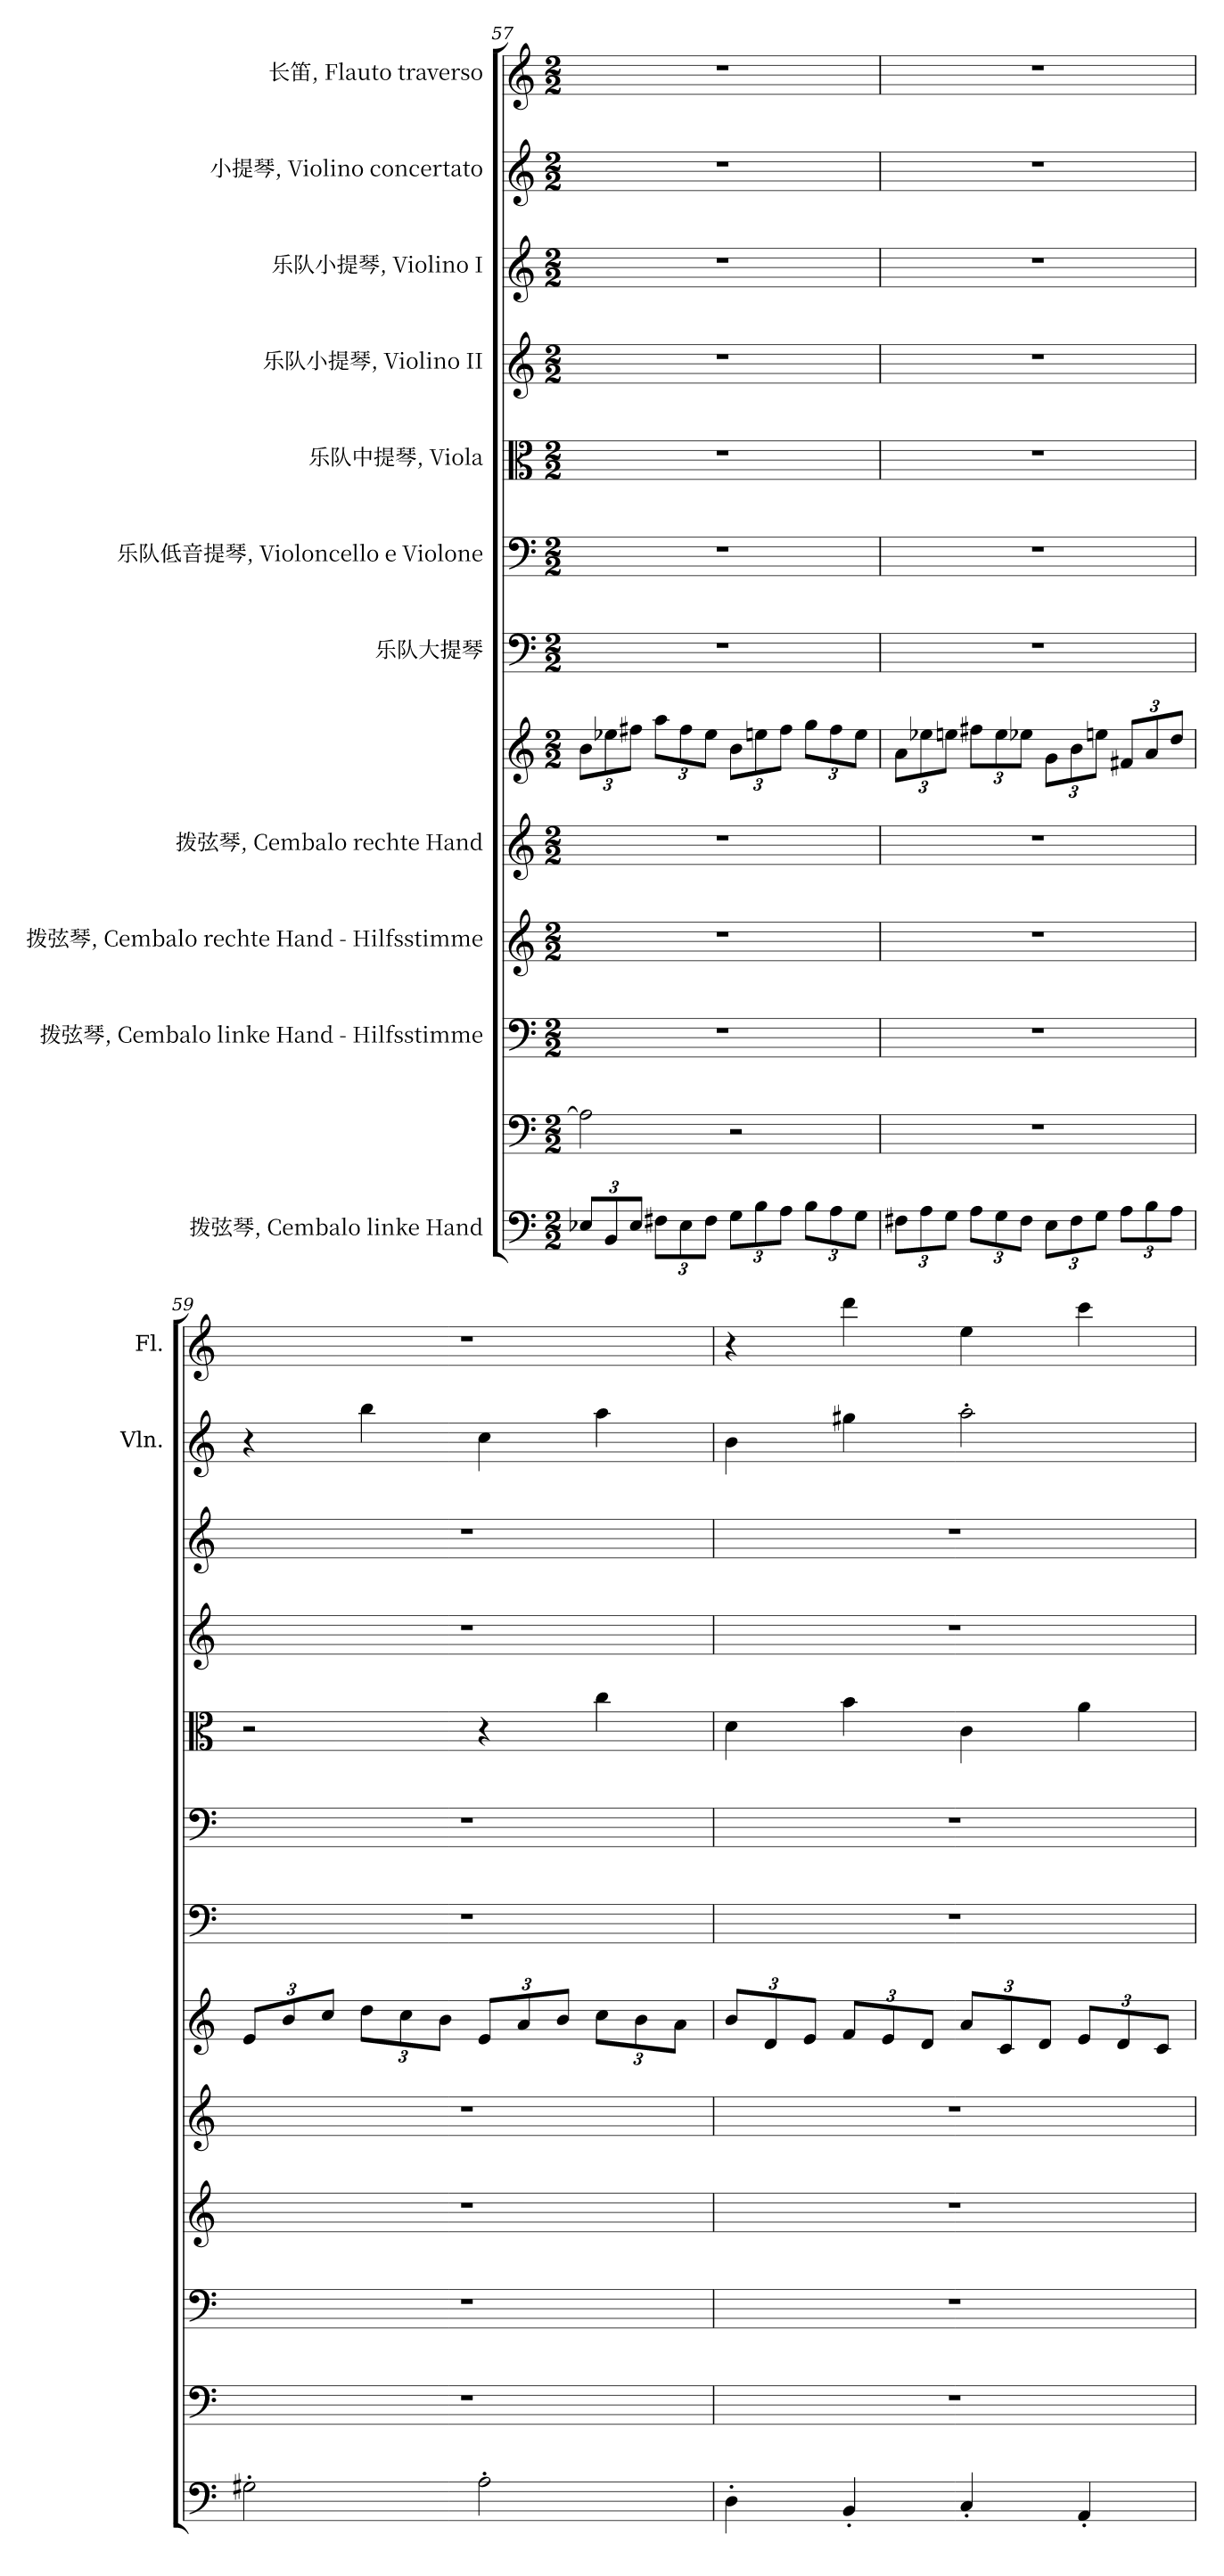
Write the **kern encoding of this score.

**kern	**kern	**kern	**kern	**kern	**kern	**kern	**kern	**kern	**kern	**kern	**kern	**kern
*part11	*part11	*part10	*part9	*part8	*part8	*part7	*part6	*part5	*part4	*part3	*part2	*part1
*staff13	*staff12	*staff11	*staff10	*staff9	*staff8	*staff7	*staff6	*staff5	*staff4	*staff3	*staff2	*staff1
*I"拨弦琴, Cembalo linke Hand	*	*I"拨弦琴, Cembalo linke Hand - Hilfsstimme	*I"拨弦琴, Cembalo rechte Hand - Hilfsstimme	*I"拨弦琴, Cembalo rechte Hand	*	*I"乐队大提琴	*I"乐队低音提琴, Violoncello e Violone	*I"乐队中提琴, Viola	*I"乐队小提琴, Violino II	*I"乐队小提琴, Violino I	*I"小提琴, Violino concertato	*I"长笛, Flauto traverso
*	*	*	*	*	*	*	*	*	*	*	*I'Vln.	*I'Fl.
*clefF4	*clefF4	*clefF4	*clefG2	*clefG2	*clefG2	*clefF4	*clefF4	*clefC3	*clefG2	*clefG2	*clefG2	*clefG2
*	*	*	*	*	*	*	*ITrd7c12	*	*	*	*	*
*k[]	*k[]	*k[]	*k[]	*k[]	*k[]	*k[]	*k[]	*k[]	*k[]	*k[]	*k[]	*k[]
*M2/2	*M2/2	*M2/2	*M2/2	*M2/2	*M2/2	*M2/2	*M2/2	*M2/2	*M2/2	*M2/2	*M2/2	*M2/2
*Xbrackettup	*	*	*	*	*Xbrackettup	*	*	*	*	*	*	*
=57	=57	=57	=57	=57	=57	=57	=57	=57	=57	=57	=57	=57
12E-X/L	2A\]	1r	1r	1r	12b\L	1r	1r	1r	1r	1r	1r	1r
12BB/	.	.	.	.	12ee-X\	.	.	.	.	.	.	.
12E-/J	.	.	.	.	12ff#X\J	.	.	.	.	.	.	.
12F#X\L	.	.	.	.	12aa\L	.	.	.	.	.	.	.
12E-\	.	.	.	.	12ff#\	.	.	.	.	.	.	.
12F#\J	.	.	.	.	12ee-\J	.	.	.	.	.	.	.
12G\L	2r	.	.	.	12b\L	.	.	.	.	.	.	.
12B\	.	.	.	.	12een\	.	.	.	.	.	.	.
12A\J	.	.	.	.	12ff#\J	.	.	.	.	.	.	.
12B\L	.	.	.	.	12gg\L	.	.	.	.	.	.	.
12A\	.	.	.	.	12ff#\	.	.	.	.	.	.	.
12G\J	.	.	.	.	12ee\J	.	.	.	.	.	.	.
!!LO:PB:g=z
=58	=58	=58	=58	=58	=58	=58	=58	=58	=58	=58	=58	=58
12F#X\L	1r	1r	1r	1r	12a\L	1r	1r	1r	1r	1r	1r	1r
12A\	.	.	.	.	12ee-X\	.	.	.	.	.	.	.
12G\J	.	.	.	.	12een\J	.	.	.	.	.	.	.
12A\L	.	.	.	.	12ff#X\L	.	.	.	.	.	.	.
12G\	.	.	.	.	12ee\	.	.	.	.	.	.	.
12F#\J	.	.	.	.	12ee-X\J	.	.	.	.	.	.	.
12E\L	.	.	.	.	12g\L	.	.	.	.	.	.	.
12F#\	.	.	.	.	12b\	.	.	.	.	.	.	.
12G\J	.	.	.	.	12een\J	.	.	.	.	.	.	.
12A\L	.	.	.	.	12f#X/L	.	.	.	.	.	.	.
12B\	.	.	.	.	12a/	.	.	.	.	.	.	.
12A\J	.	.	.	.	12dd/J	.	.	.	.	.	.	.
=59	=59	=59	=59	=59	=59	=59	=59	=59	=59	=59	=59	=59
2G#X'\	1r	1r	1r	1r	12e/L	1r	1r	2r	1r	1r	4r	1r
.	.	.	.	.	12b/	.	.	.	.	.	.	.
.	.	.	.	.	12cc/J	.	.	.	.	.	.	.
.	.	.	.	.	12dd\L	.	.	.	.	.	4bb\	.
.	.	.	.	.	12cc\	.	.	.	.	.	.	.
.	.	.	.	.	12b\J	.	.	.	.	.	.	.
2A'\	.	.	.	.	12e/L	.	.	4r	.	.	4cc\	.
.	.	.	.	.	12a/	.	.	.	.	.	.	.
.	.	.	.	.	12b/J	.	.	.	.	.	.	.
.	.	.	.	.	12cc\L	.	.	4cc\	.	.	4aa\	.
.	.	.	.	.	12b\	.	.	.	.	.	.	.
.	.	.	.	.	12a\J	.	.	.	.	.	.	.
=60	=60	=60	=60	=60	=60	=60	=60	=60	=60	=60	=60	=60
4D'\	1r	1r	1r	1r	12b/L	1r	1r	4d\	1r	1r	4b\	4r
.	.	.	.	.	12d/	.	.	.	.	.	.	.
.	.	.	.	.	12e/J	.	.	.	.	.	.	.
4BB'/	.	.	.	.	12f/L	.	.	4b\	.	.	4gg#X\	4ddd\
.	.	.	.	.	12e/	.	.	.	.	.	.	.
.	.	.	.	.	12d/J	.	.	.	.	.	.	.
4C'/	.	.	.	.	12a/L	.	.	4c\	.	.	2aa'\	4ee\
.	.	.	.	.	12c/	.	.	.	.	.	.	.
.	.	.	.	.	12d/J	.	.	.	.	.	.	.
4AA'/	.	.	.	.	12e/L	.	.	4a\	.	.	.	4ccc\
.	.	.	.	.	12d/	.	.	.	.	.	.	.
.	.	.	.	.	12c/J	.	.	.	.	.	.	.
=	=	=	=	=	=	=	=	=	=	=	=	=
*-	*-	*-	*-	*-	*-	*-	*-	*-	*-	*-	*-	*-
